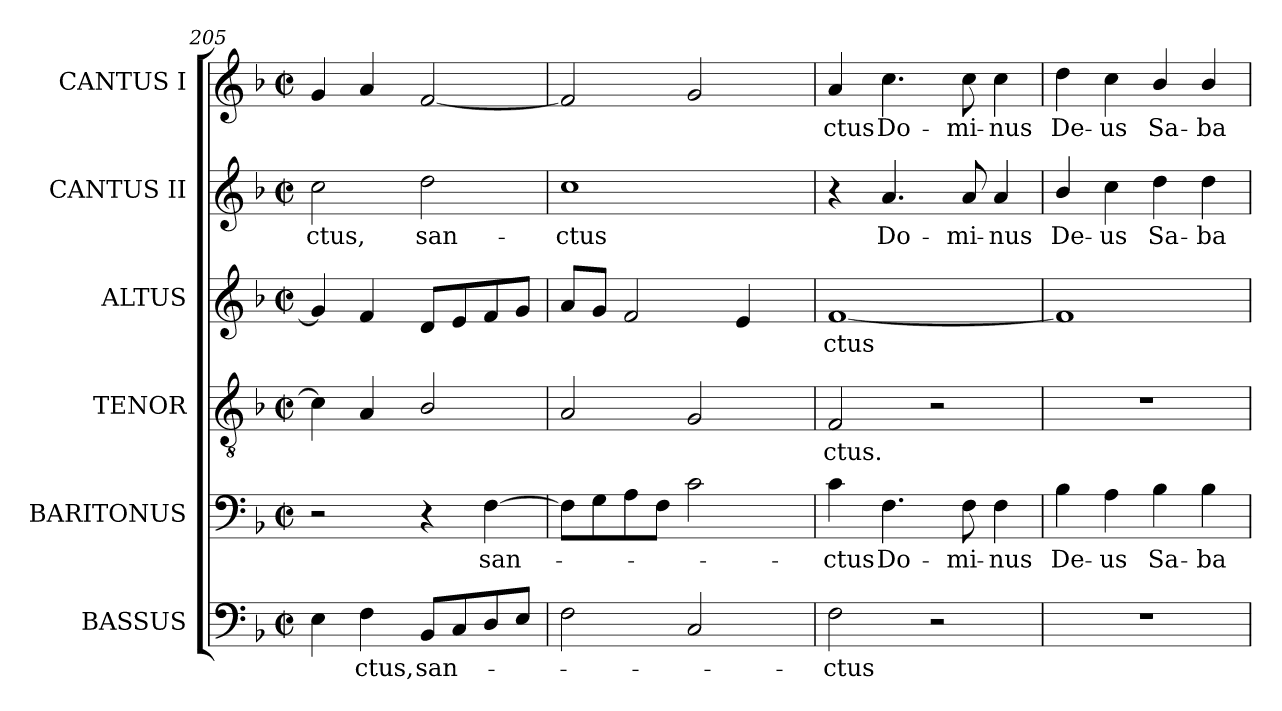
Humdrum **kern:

**kern	**text	**kern	**text	**kern	**text	**kern	**text	**kern	**text	**kern	**text
*part6	*part6	*part5	*part5	*part4	*part4	*part3	*part3	*part2	*part2	*part1	*part1
*staff6	*staff6	*staff5	*staff5	*staff4	*staff4	*staff3	*staff3	*staff2	*staff2	*staff1	*staff1
*I"BASSUS	*	*I"BARITONUS	*	*I"TENOR	*	*I"ALTUS	*	*I"CANTUS II	*	*I"CANTUS I	*
*I'B.	*	*I'Bar.	*	*I'T.	*	*I'A.	*	*	*	*	*
*clefF4	*	*clefF4	*	*clefGv2	*	*clefG2	*	*clefG2	*	*clefG2	*
*	*	*	*	*ITrd7c12	*	*	*	*	*	*	*
*k[b-]	*	*k[b-]	*	*k[b-]	*	*k[b-]	*	*k[b-]	*	*k[b-]	*
*F:	*	*F:	*	*F:	*	*F:	*	*F:	*	*F:	*
*M2/2	*	*M2/2	*	*M2/2	*	*M2/2	*	*M2/2	*	*M2/2	*
*met(c|)	*	*met(c|)	*	*met(c|)	*	*met(c|)	*	*met(c|)	*	*met(c|)	*
=205	=205	=205	=205	=205	=205	=205	=205	=205	=205	=205	=205
!	!	!	!	!	!	!	!	!	!LO:LY:b:color=#000000	!	!
4Ei\	.	2r	.	4Ci\]	.	4gi/]	.	2cci\	-ctus,	4gi/	.
!	!LO:LY:b:color=#000000	!	!	!	!	!	!	!	!	!	!
4Fi\	-ctus,	.	.	4AAi/	.	4fi/	.	.	.	4ai/	.
!	!LO:LY:b:color=#000000	!	!	!	!	!	!	!	!	!	!
!	!	!	!	!	!	!	!	!	!LO:LY:b:color=#000000	!	!
8BB-i/L	san-	4r	.	2BB-i/	.	8di/L	.	2ddi\	san-	[2fi/	.
8Ci/	.	.	.	.	.	8ei/	.	.	.	.	.
!	!	!	!LO:LY:b:color=#000000	!	!	!	!	!	!	!	!
8Di/	.	[4Fi\	san-	.	.	8fi/	.	.	.	.	.
8Ei/J	.	.	.	.	.	8gi/J	.	.	.	.	.
!!LO:LB:g=z
=206	=206	=206	=206	=206	=206	=206	=206	=206	=206	=206	=206
!	!	!	!	!	!	!	!	!	!LO:LY:b:color=#000000	!	!
2Fi\	.	8Fi\L]	.	2AAi/	.	8ai/L	.	1cci	-ctus	2fi/]	.
.	.	8Gi\	.	.	.	8gi/J	.	.	.	.	.
.	.	8Ai\	.	.	.	2fi/	.	.	.	.	.
.	.	8Fi\J	.	.	.	.	.	.	.	.	.
2Ci/	.	2ci\	.	2GGi/	.	.	.	.	.	2gi/	.
.	.	.	.	.	.	4ei/	.	.	.	.	.
=207	=207	=207	=207	=207	=207	=207	=207	=207	=207	=207	=207
!	!LO:LY:b:color=#000000	!	!	!	!	!	!	!	!	!	!
!	!	!	!LO:LY:b:color=#000000	!	!	!	!	!	!	!	!
!	!	!	!	!	!LO:LY:b:color=#000000	!	!	!	!	!	!
!	!	!	!	!	!	!	!LO:LY:b:color=#000000	!	!	!	!
!	!	!	!	!	!	!	!	!	!	!	!LO:LY:b:color=#000000
2Fi\	-ctus	4ci\	-ctus	2FFi/	-ctus.	[1fi	-ctus	4r	.	4ai/	-ctus
!	!	!	!LO:LY:b:color=#000000	!	!	!	!	!	!	!	!
!	!	!	!	!	!	!	!	!	!LO:LY:b:color=#000000	!	!
!	!	!	!	!	!	!	!	!	!	!	!LO:LY:b:color=#000000
.	.	4.Fi\	Do-	.	.	.	.	4.ai/	Do-	4.cci\	Do-
2r	.	.	.	2r	.	.	.	.	.	.	.
!	!	!	!LO:LY:b:color=#000000	!	!	!	!	!	!	!	!
!	!	!	!	!	!	!	!	!	!LO:LY:b:color=#000000	!	!
!	!	!	!	!	!	!	!	!	!	!	!LO:LY:b:color=#000000
.	.	8Fi\	-mi-	.	.	.	.	8ai/	-mi-	8cci\	-mi-
!	!	!	!LO:LY:b:color=#000000	!	!	!	!	!	!	!	!
!	!	!	!	!	!	!	!	!	!LO:LY:b:color=#000000	!	!
!	!	!	!	!	!	!	!	!	!	!	!LO:LY:b:color=#000000
.	.	4Fi\	-nus	.	.	.	.	4ai/	-nus	4cci\	-nus
=208	=208	=208	=208	=208	=208	=208	=208	=208	=208	=208	=208
!	!	!	!LO:LY:b:color=#000000	!	!	!	!	!	!	!	!
!	!	!	!	!	!	!	!	!	!LO:LY:b:color=#000000	!	!
!	!	!	!	!	!	!	!	!	!	!	!LO:LY:b:color=#000000
1r	.	4B-i\	De-	1r	.	1fi]	.	4b-i/	De-	4ddi\	De-
!	!	!	!LO:LY:b:color=#000000	!	!	!	!	!	!	!	!
!	!	!	!	!	!	!	!	!	!LO:LY:b:color=#000000	!	!
!	!	!	!	!	!	!	!	!	!	!	!LO:LY:b:color=#000000
.	.	4Ai\	-us	.	.	.	.	4cci\	-us	4cci\	-us
!	!	!	!LO:LY:b:color=#000000	!	!	!	!	!	!	!	!
!	!	!	!	!	!	!	!	!	!LO:LY:b:color=#000000	!	!
!	!	!	!	!	!	!	!	!	!	!	!LO:LY:b:color=#000000
.	.	4B-i\	Sa-	.	.	.	.	4ddi\	Sa-	4b-i/	Sa-
!	!	!	!LO:LY:b:color=#000000	!	!	!	!	!	!	!	!
!	!	!	!	!	!	!	!	!	!LO:LY:b:color=#000000	!	!
!	!	!	!	!	!	!	!	!	!	!	!LO:LY:b:color=#000000
.	.	4B-i\	-ba-	.	.	.	.	4ddi\	-ba-	4b-i/	-ba-
=	=	=	=	=	=	=	=	=	=	=	=
*-	*-	*-	*-	*-	*-	*-	*-	*-	*-	*-	*-
